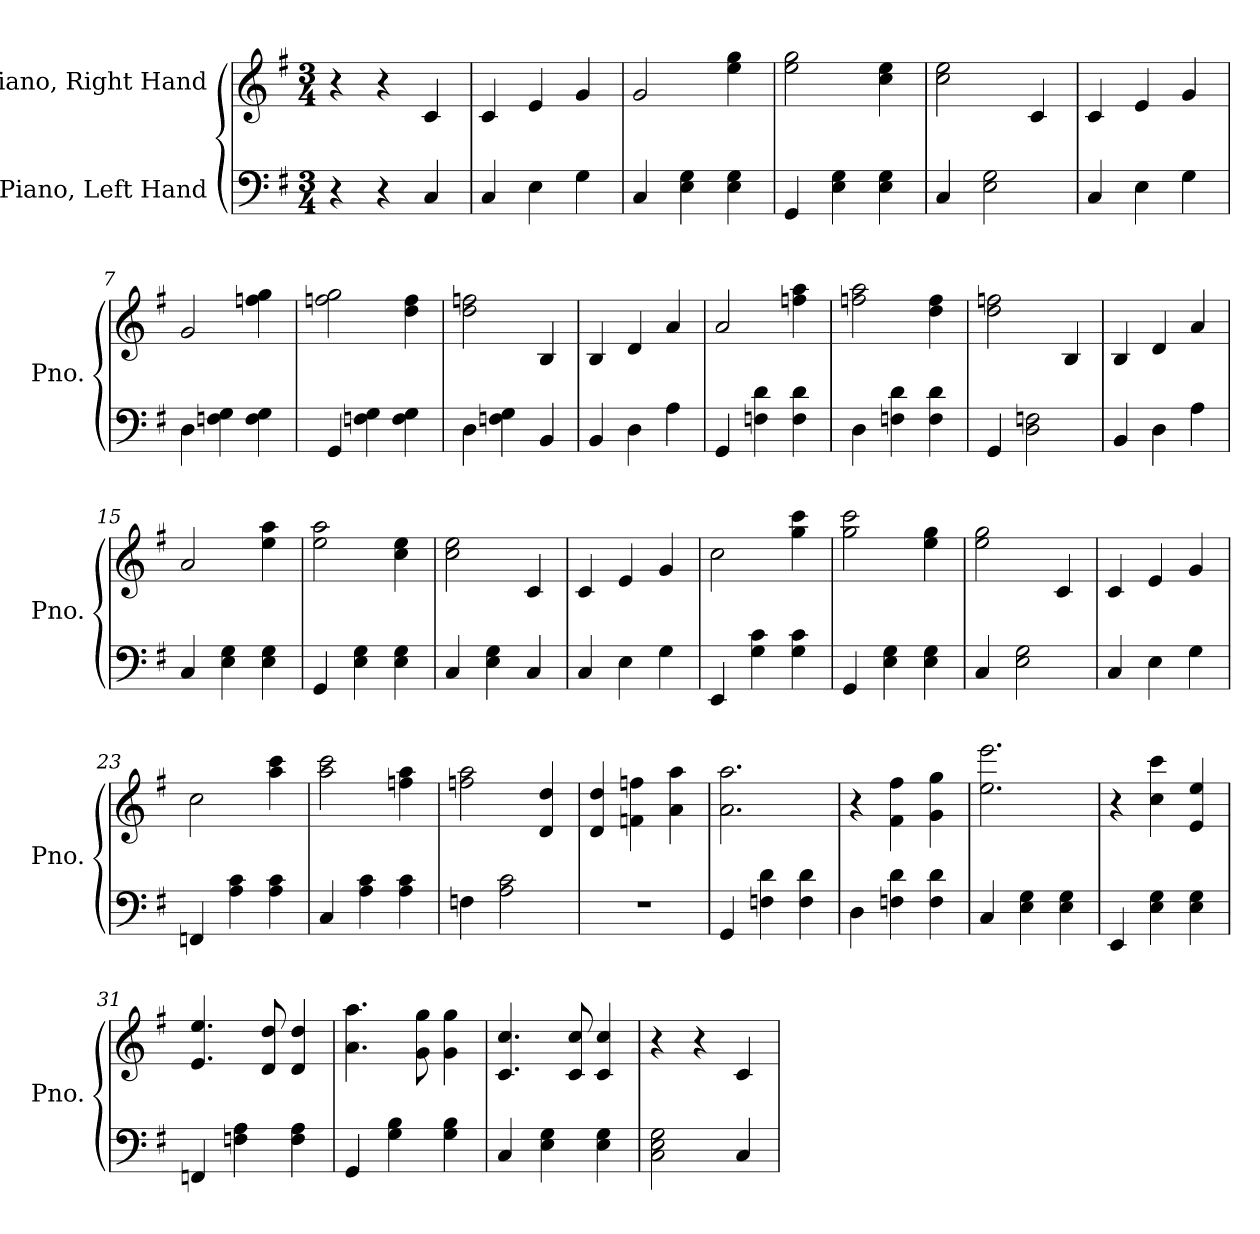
**kern	**kern
*part2	*part1
*staff2	*staff1
*I"Piano, Left Hand	*I"Piano, Right Hand
*I'Pno.	*I'Pno.
*clefF4	*clefG2
*k[f#]	*k[f#]
*M3/4	*M3/4
*MM160	*MM160
=1	=1
4r	4r
4r	4r
4C/	4c/
=2	=2
4C/	4c/
4E\	4e/
4G\	4g/
=3	=3
4C/	2g/
4E\ 4G\	.
4E\ 4G\	4ee\ 4gg\
=4	=4
4GG/	2ee\ 2gg\
4E\ 4G\	.
4E\ 4G\	4cc\ 4ee\
=5	=5
4C/	2cc\ 2ee\
2E\ 2G\	.
.	4c/
=6	=6
4C/	4c/
4E\	4e/
4G\	4g/
=7	=7
4D\	2g/
4Fn\ 4G\	.
4F\ 4G\	4ffn\ 4gg\
=8	=8
4GG/	2ffn\ 2gg\
4Fn\ 4G\	.
4F\ 4G\	4dd\ 4ff\
!!LO:LB:g=z
=9	=9
4D\	2dd\ 2ffn\
4Fn\ 4G\	.
4BB/	4B/
=10	=10
4BB/	4B/
4D\	4d/
4A\	4a/
=11	=11
4GG/	2a/
4Fn\ 4d\	.
4F\ 4d\	4ffn\ 4aa\
=12	=12
4D\	2ffn\ 2aa\
4Fn\ 4d\	.
4F\ 4d\	4dd\ 4ff\
=13	=13
4GG/	2dd\ 2ffn\
2D\ 2Fn\	.
.	4B/
=14	=14
4BB/	4B/
4D\	4d/
4A\	4a/
=15	=15
4C/	2a/
4E\ 4G\	.
4E\ 4G\	4ee\ 4aa\
=16	=16
4GG/	2ee\ 2aa\
4E\ 4G\	.
4E\ 4G\	4cc\ 4ee\
=17	=17
4C/	2cc\ 2ee\
4E\ 4G\	.
4C/	4c/
!!LO:LB:g=z
=18	=18
4C/	4c/
4E\	4e/
4G\	4g/
=19	=19
4EE/	2cc\
4G\ 4c\	.
4G\ 4c\	4gg\ 4ccc\
=20	=20
4GG/	2gg\ 2ccc\
4E\ 4G\	.
4E\ 4G\	4ee\ 4gg\
=21	=21
4C/	2ee\ 2gg\
2E\ 2G\	.
.	4c/
=22	=22
4C/	4c/
4E\	4e/
4G\	4g/
=23	=23
4FFn/	2cc\
4A\ 4c\	.
4A\ 4c\	4aa\ 4ccc\
=24	=24
4C/	2aa\ 2ccc\
4A\ 4c\	.
4A\ 4c\	4ffn\ 4aa\
=25	=25
4Fn\	2ffn\ 2aa\
2A\ 2c\	.
.	4d/ 4dd/
=26	=26
2.r	4d/ 4dd/
.	4fn\ 4ffn\
.	4a\ 4aa\
=27	=27
4GG/	2.a\ 2.aa\
4Fn\ 4d\	.
4F\ 4d\	.
!!LO:LB:g=z
=28	=28
4D\	4r
4Fn\ 4d\	4f#\ 4ff#\
4F\ 4d\	4g\ 4gg\
=29	=29
4C/	2.ee\ 2.eee\
4E\ 4G\	.
4E\ 4G\	.
=30	=30
4EE/	4r
4E\ 4G\	4cc\ 4ccc\
4E\ 4G\	4e/ 4ee/
=31	=31
4FFn/	4.e/ 4.ee/
4Fn\ 4A\	.
.	8d/ 8dd/
4F\ 4A\	4d/ 4dd/
=32	=32
4GG/	4.a\ 4.aa\
4G\ 4B\	.
.	8g\ 8gg\
4G\ 4B\	4g\ 4gg\
=33	=33
4C/	4.c/ 4.cc/
4E\ 4G\	.
.	8c/ 8cc/
4E\ 4G\	4c/ 4cc/
=34	=34
2C\ 2E\ 2G\	4r
.	4r
4C/	4c/
=	=
*-	*-
